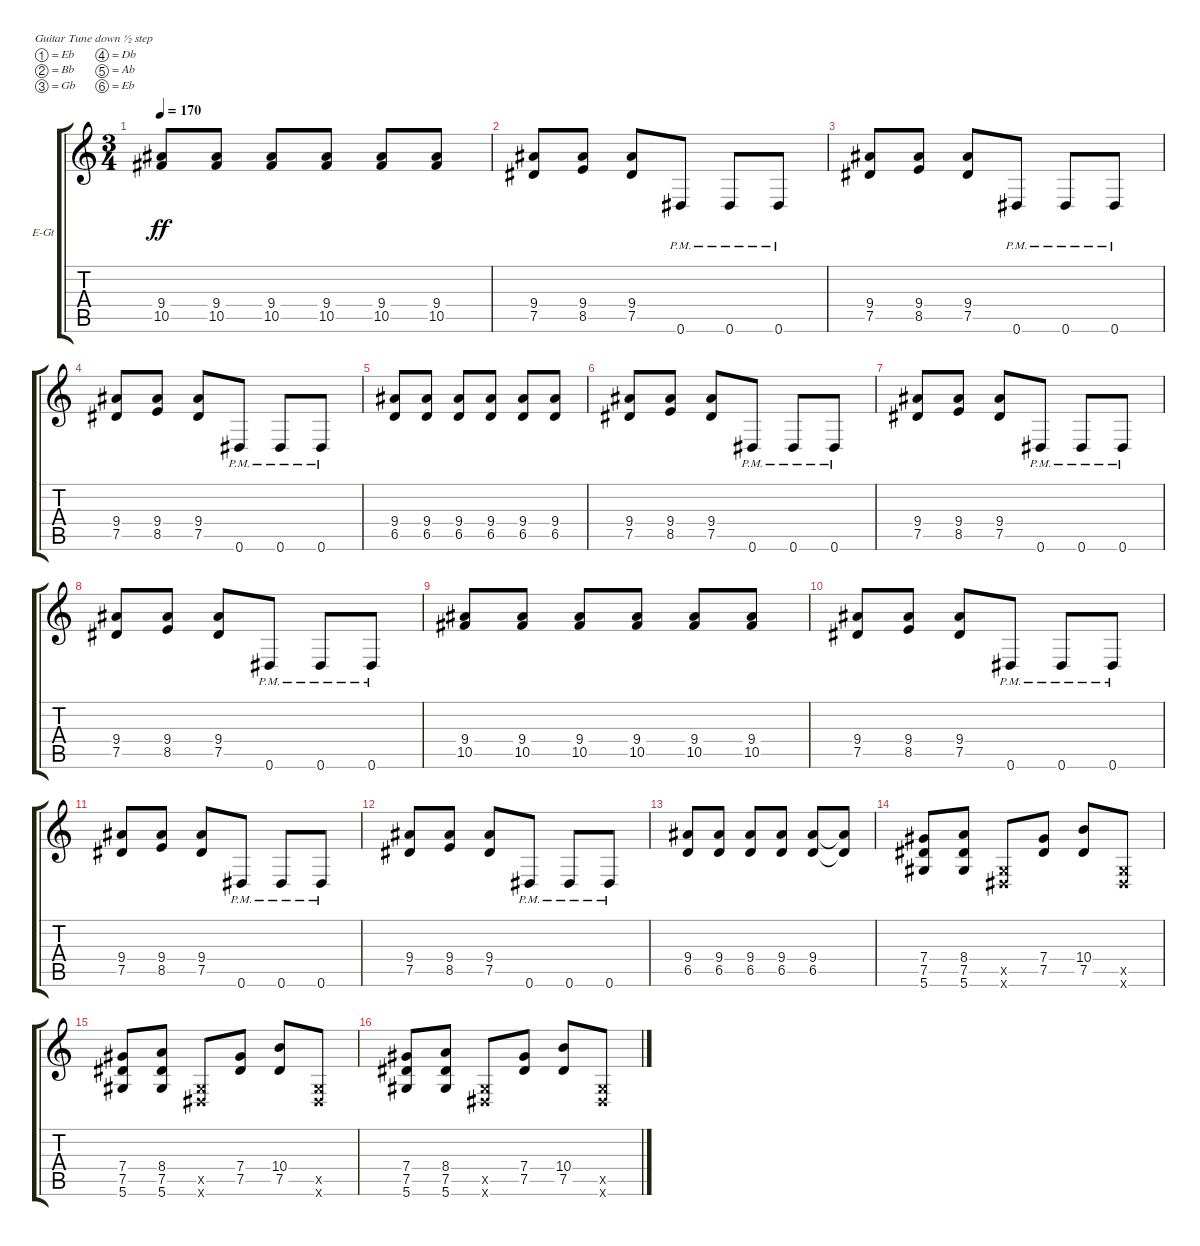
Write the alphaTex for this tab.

\bracketExtendMode groupsimilarinstruments
\firstSystemTrackNameOrientation horizontal
\otherSystemsTrackNameOrientation horizontal
\track ("B Kaleb - Rhythm" "E-Gt") {instrument distortionguitar}
\staff {score tabs}
\tuning (Eb4 Bb3 Gb3 Db3 Ab2 Eb2)
\ts (3 4)
\tempo 170
\clef g2
\scale
0.333333
\ks c
(9.4 10.5).8{dy ff} (10.5 9.4).8 (10.5 9.4).8 (10.5 9.4).8 (10.5 9.4).8 (10.5 9.4).8 |
\scale
0.333333 (7.5 9.4).8 (8.5 9.4).8 (7.5 9.4).8 0.6{pm}.8 0.6{pm}.8 0.6{pm}.8 |
\scale
0.333333 (7.5 9.4).8 (8.5 9.4).8 (7.5 9.4).8 0.6{pm}.8 0.6{pm}.8 0.6{pm}.8 |
\scale
0.333333 (7.5 9.4).8 (8.5 9.4).8 (7.5 9.4).8 0.6{pm}.8 0.6{pm}.8 0.6{pm}.8 |
\scale
0.333333 (9.4 6.5).8 (6.5 9.4).8 (6.5 9.4).8 (6.5 9.4).8 (6.5 9.4).8 (6.5 9.4).8 |
\scale
0.333333 (7.5 9.4).8 (8.5 9.4).8 (7.5 9.4).8 0.6{pm}.8 0.6{pm}.8 0.6{pm}.8 |
\scale
0.333333 (7.5 9.4).8 (8.5 9.4).8 (7.5 9.4).8 0.6{pm}.8 0.6{pm}.8 0.6{pm}.8 |
\scale
0.333333 (7.5 9.4).8 (8.5 9.4).8 (7.5 9.4).8 0.6{pm}.8 0.6{pm}.8 0.6{pm}.8 |
\scale
0.333333 (9.4 10.5).8 (10.5 9.4).8 (10.5 9.4).8 (10.5 9.4).8 (10.5 9.4).8 (10.5 9.4).8 |
\scale
0.333333 (7.5 9.4).8 (8.5 9.4).8 (7.5 9.4).8 0.6{pm}.8 0.6{pm}.8 0.6{pm}.8 |
\scale
0.333333 (7.5 9.4).8 (8.5 9.4).8 (7.5 9.4).8 0.6{pm}.8 0.6{pm}.8 0.6{pm}.8 |
\scale
0.333333 (7.5 9.4).8 (8.5 9.4).8 (7.5 9.4).8 0.6{pm}.8 0.6{pm}.8 0.6{pm}.8 |
\scale
0.333333 (9.4 6.5).8 (6.5 9.4).8 (6.5 9.4).8 (6.5 9.4).8 (6.5 9.4).8 (6.5{t} 9.4{t}).8 |
\scale
0.333333 (7.5 5.6 7.4).8 (5.6 7.5 8.4).8 (0.6{x} 0.5{x}).8 (7.5 7.4).8 (7.5 10.4).8 (0.6{x} 0.5{x}).8 |
\scale
0.333333 (7.5 5.6 7.4).8 (5.6 7.5 8.4).8 (0.6{x} 0.5{x}).8 (7.5 7.4).8 (7.5 10.4).8 (0.6{x} 0.5{x}).8 |
\scale
0.333333 (7.5 5.6 7.4).8 (5.6 7.5 8.4).8 (0.6{x} 0.5{x}).8 (7.5 7.4).8 (7.5 10.4).8 (0.6{x} 0.5{x}).8
